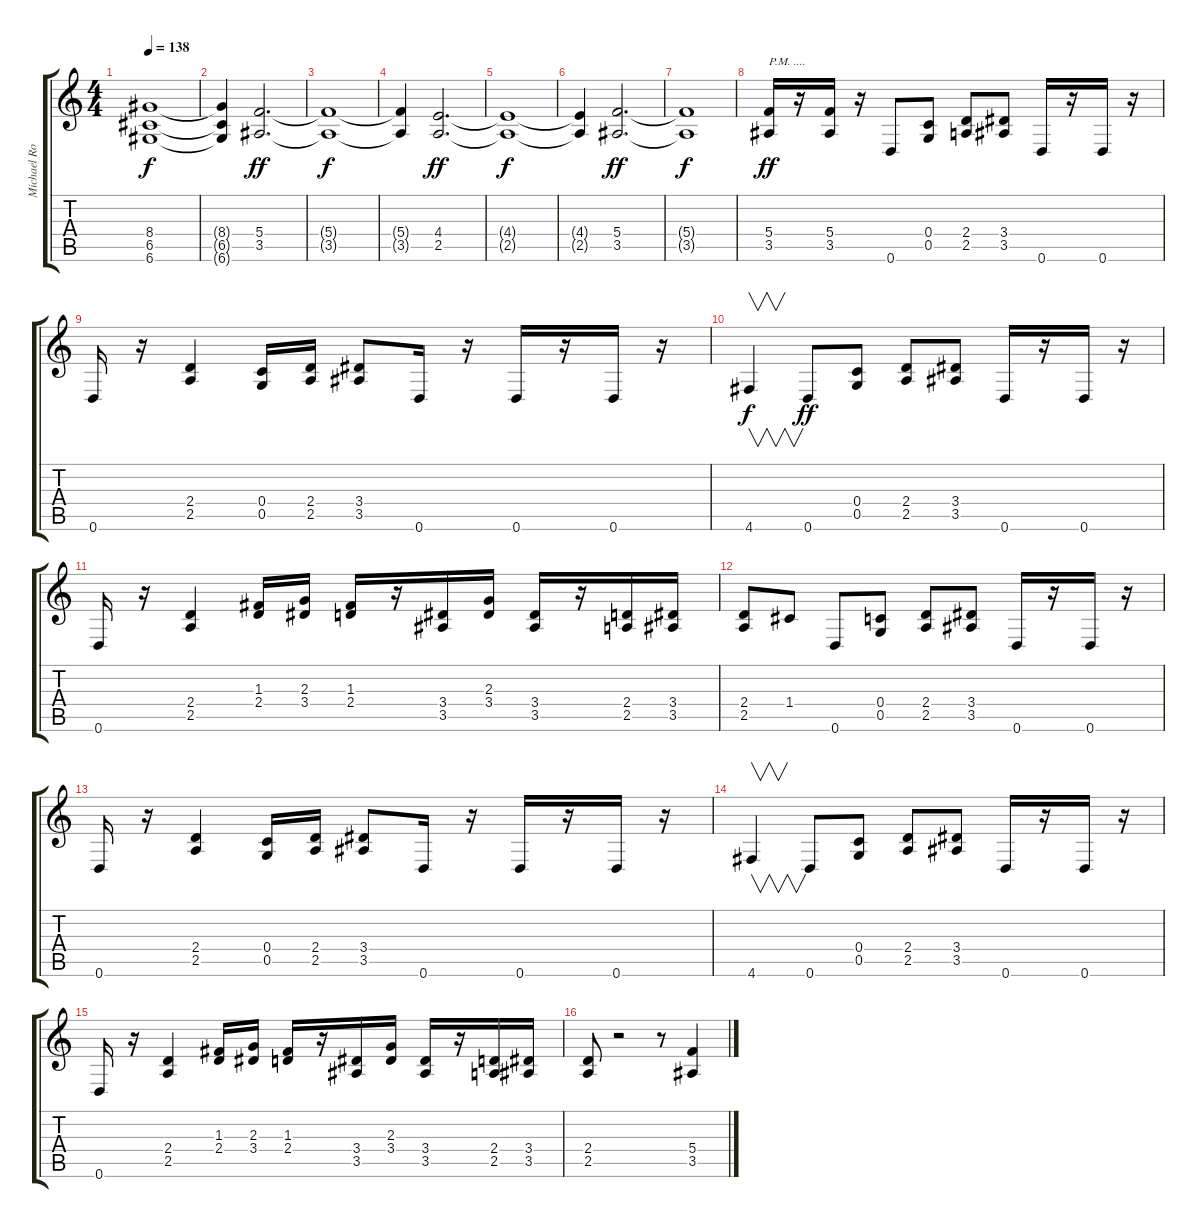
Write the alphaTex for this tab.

\track ("Michael Romeo" "Michael Ro") {instrument distortionguitar}
\staff {score tabs}
\tuning (D4 A3 F3 C3 G2 D2) {hide}
\ts (4 4)
\tempo 138
\clef g2
\ks c
(8.4{t} 6.5{t} 6.6{t}).1{dy f} |
(8.4{t} 6.5{t} 6.6{t}).4 (5.4 3.5).2{d dy ff} |
(5.4{t} 3.5{t}).1{dy f} |
(5.4{t} 3.5{t}).4 (4.4 2.5).2{d dy ff} |
(4.4{t} 2.5{t}).1{dy f} |
(4.4{t} 2.5{t}).4 (5.4 3.5).2{d dy ff} |
(5.4{t} 3.5{t}).1{dy f} |
(5.4 3.5).16{txt "P.M. ...." dy ff} r.16 (5.4 3.5).16 r.16 0.6.8 (0.4 0.5).8 (2.4 2.5).8 (3.4 3.5).8 0.6.16 r.16 0.6.16 r.16 |
0.6.16 r.16 (2.4 2.5).4 (0.4 0.5).16 (2.4 2.5).16 (3.4 3.5).8 0.6.16 r.16 0.6.16 r.16 0.6.16 r.16 |
4.6.4{v dy f} 0.6.8{dy ff} (0.4 0.5).8 (2.4 2.5).8 (3.4 3.5).8 0.6.16 r.16 0.6.16 r.16 |
0.6.16 r.16 (2.4 2.5).4 (1.3 2.4).16 (2.3 3.4).16 (1.3 2.4).16 r.16 (3.4 3.5).16 (2.3 3.4).16 (3.4 3.5).16 r.16 (2.4 2.5).16 (3.4 3.5).16 |
(2.4 2.5).8 1.4.8 0.6.8 (0.4 0.5).8 (2.4 2.5).8 (3.4 3.5).8 0.6.16 r.16 0.6.16 r.16 |
0.6.16 r.16 (2.4 2.5).4 (0.4 0.5).16 (2.4 2.5).16 (3.4 3.5).8 0.6.16 r.16 0.6.16 r.16 0.6.16 r.16 |
4.6.4{v} 0.6.8 (0.4 0.5).8 (2.4 2.5).8 (3.4 3.5).8 0.6.16 r.16 0.6.16 r.16 |
0.6.16 r.16 (2.4 2.5).4 (1.3 2.4).16 (2.3 3.4).16 (1.3 2.4).16 r.16 (3.4 3.5).16 (2.3 3.4).16 (3.4 3.5).16 r.16 (2.4 2.5).16 (3.4 3.5).16 |
(2.4 2.5).8 r.2 r.8 (5.4 3.5).4
